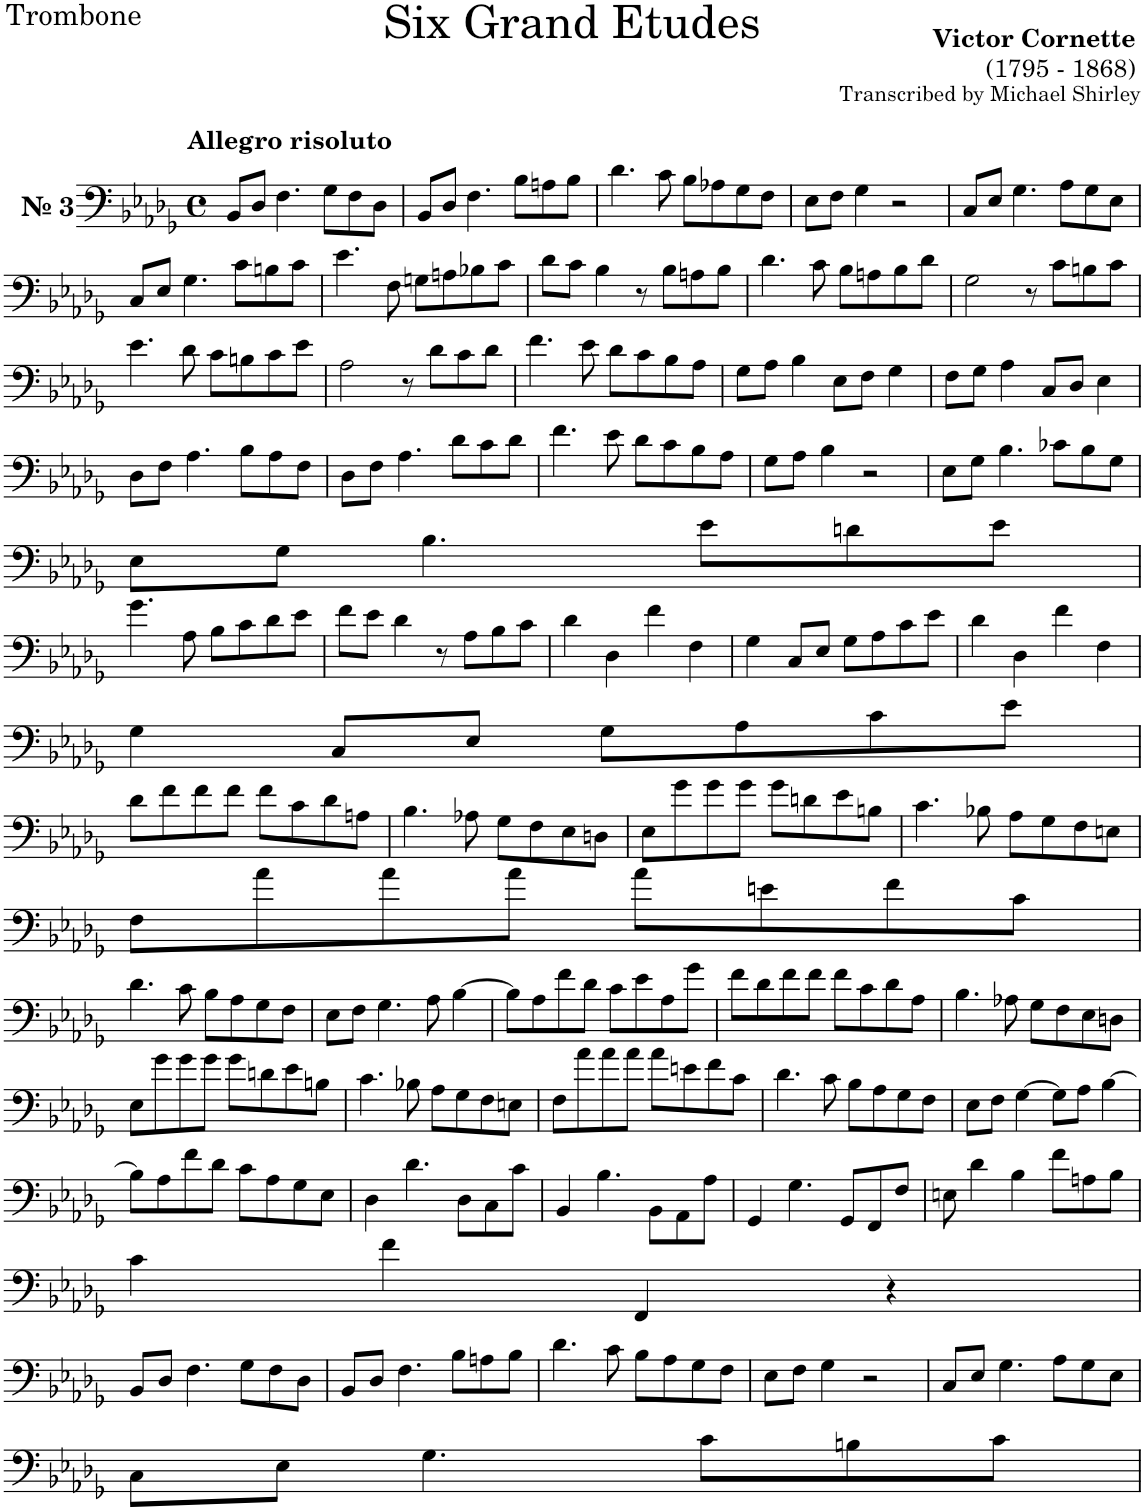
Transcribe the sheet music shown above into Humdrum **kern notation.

**kern
*part1
*staff1
*I"Part 1
*clefF4
*k[b-e-a-d-g-]
*M4/4
*met(c)
=1
!LO:TX:a:B:t=Allegro risoluto
!LO:TX:a:B:t=№ 3
8BB-/L
8D-/J
4.F\
8G-\L
8F\
8D-\J
=2
8BB-/L
8D-/J
4.F\
8B-\L
8An\
8B-\J
=3
4.d-\
8c\
8B-\L
8A-X\
8G-\
8F\J
=4
8E-\L
8F\J
4G-\
2r
=5
8C/L
8E-/J
4.G-\
8A-\L
8G-\
8E-\J
!!LO:LB:g=z
=6
8C/L
8E-/J
4.G-\
8c\L
8Bn\
8c\J
=7
4.e-\
8F\
8Gn\L
8An\
8B-X\
8c\J
=8
8d-\L
8c\J
4B-\
8r
8B-\L
8An\
8B-\J
=9
4.d-\
8c\
8B-\L
8An\
8B-\
8d-\J
=10
2G-\
8r
8c\L
8Bn\
8c\J
!!LO:LB:g=z
=11
4.e-\
8d-\
8c\L
8Bn\
8c\
8e-\J
=12
2A-\
8r
8d-\L
8c\
8d-\J
=13
4.f\
8e-\
8d-\L
8c\
8B-\
8A-\J
=14
8G-\L
8A-\J
4B-\
8E-\L
8F\J
4G-\
=15
8F\L
8G-\J
4A-\
8C/L
8D-/J
4E-\
!!LO:LB:g=z
=16
8D-\L
8F\J
4.A-\
8B-\L
8A-\
8F\J
=17
8D-\L
8F\J
4.A-\
8d-\L
8c\
8d-\J
=18
4.f\
8e-\
8d-\L
8c\
8B-\
8A-\J
=19
8G-\L
8A-\J
4B-\
2r
=20
8E-\L
8G-\J
4.B-\
8c-X\L
8B-\
8G-\J
!!LO:LB:g=z
=21
8E-\L
8G-\J
4.B-\
8e-\L
8dn\
8e-\J
!!LO:LB:g=z
=22
4.g-\
8A-\
8B-\L
8c\
8d-\
8e-\J
=23
8f\L
8e-\J
4d-\
8r
8A-\L
8B-\
8c\J
=24
4d-\
4D-\
4f\
4F\
=25
4G-\
8C/L
8E-/J
8G-\L
8A-\
8c\
8e-\J
=26
4d-\
4D-\
4f\
4F\
!!LO:LB:g=z
=27
4G-\
8C/L
8E-/J
8G-\L
8A-\
8c\
8e-\J
!!LO:LB:g=z
=28
8d-\L
8f\
8f\
8f\J
8f\L
8c\
8d-\
8An\J
=29
4.B-\
8A-X\
8G-\L
8F\
8E-\
8Dn\J
=30
8E-\L
8g-\
8g-\
8g-\J
8g-\L
8dn\
8e-\
8Bn\J
=31
4.c\
8B-X\
8A-\L
8G-\
8F\
8En\J
!!LO:LB:g=z
=32
8F\L
8a-\
8a-\
8a-\J
8a-\L
8en\
8f\
8c\J
!!LO:LB:g=z
=33
4.d-\
8c\
8B-\L
8A-\
8G-\
8F\J
=34
8E-\L
8F\J
4.G-\
8A-\
[>4B-\
=35
8B-\L]
8A-\
8f\
8d-\J
8c\L
8e-\
8A-\
8g-\J
=36
8f\L
8d-\
8f\
8f\J
8f\L
8c\
8d-\
8A-\J
=37
4.B-\
8A-X\
8G-\L
8F\
8E-\
8Dn\J
!!LO:LB:g=z
=38
8E-\L
8g-\
8g-\
8g-\J
8g-\L
8dn\
8e-\
8Bn\J
=39
4.c\
8B-X\
8A-\L
8G-\
8F\
8En\J
=40
8F\L
8a-\
8a-\
8a-\J
8a-\L
8en\
8f\
8c\J
=41
4.d-\
8c\
8B-\L
8A-\
8G-\
8F\J
=42
8E-\L
8F\J
[>4G-\
8G-\L]
8A-\J
[>4B-\
!!LO:LB:g=z
=43
8B-\L]
8A-\
8f\
8d-\J
8c\L
8A-\
8G-\
8E-\J
=44
4D-\
4.d-\
8D-\L
8C\
8c\J
=45
4BB-/
4.B-\
8BB-\L
8AA-\
8A-\J
=46
4GG-/
4.G-\
8GG-/L
8FF/
8F/J
=47
8En\
4d-\
4B-\
8f\L
8An\
8B-\J
!!LO:LB:g=z
=48
4c\
4f\
4FF/
4r
!!LO:LB:g=z
=49
8BB-/L
8D-/J
4.F\
8G-\L
8F\
8D-\J
=50
8BB-/L
8D-/J
4.F\
8B-\L
8An\
8B-\J
=51
4.d-\
8c\
8B-\L
8A-\
8G-\
8F\J
=52
8E-\L
8F\J
4G-\
2r
=53
8C/L
8E-/J
4.G-\
8A-\L
8G-\
8E-\J
!!LO:LB:g=z
=54
8C\L
8E-\J
4.G-\
8c\L
8Bn\
8c\J
=
*-
